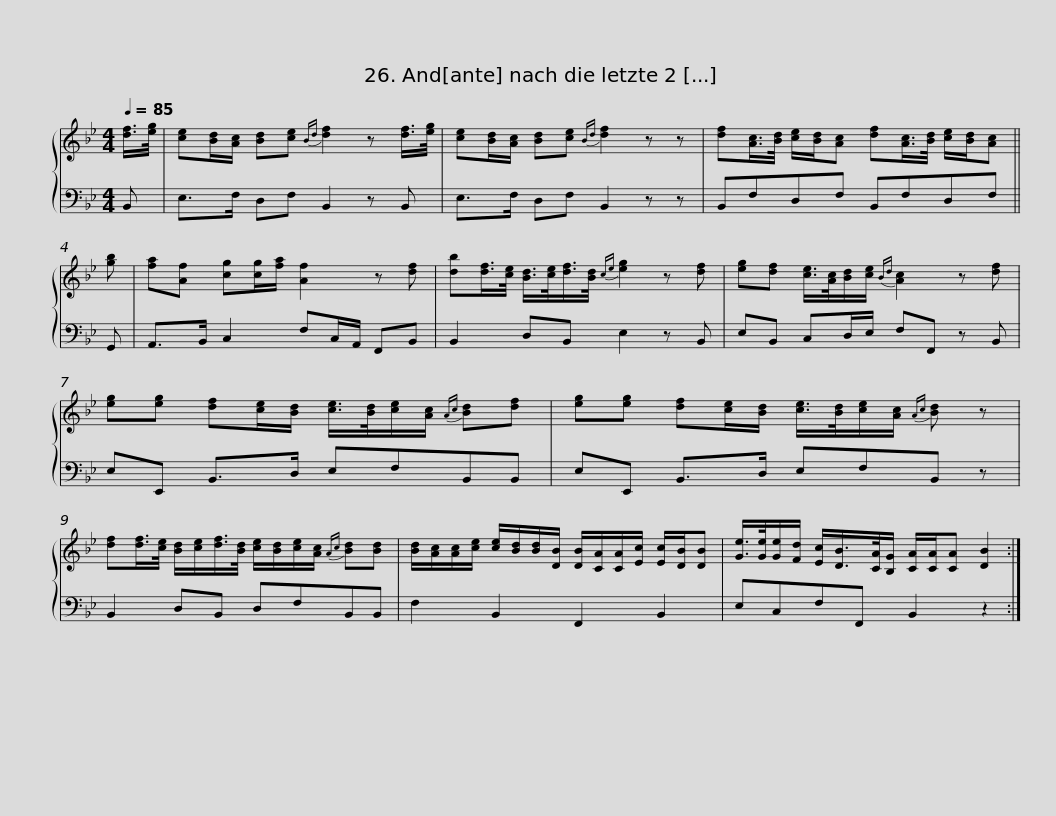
X:1
%%score { 1 | 2 }
L:1/8
Q:1/4=85
M:4/4
I:linebreak $
K:Bb
V:1 treble
V:2 bass
V:1
 [df]/>[eg]/ | [ce][Bd]/[Ac]/ [Bd][ce]{Bd} [df]2 z [df]/>[eg]/ | [ce][Bd]/[Ac]/ [Bd][ce]{Bd} [df]2 z z | [df][Ac]/>[Bd]/ [ce]/[Bd]/[Ac] [df][Ac]/>[Bd]/ [ce]/[Bd]/[Ac] || [gb] |$ %5
 [fa][Af] [cg][cg]/[fa]/ [Af]2 z [df] | [db][df]/>[ce]/ [Bd]/>[ce]/[df]/>[Bd]/{ce} [eg]2 z [df] | [eg][df] [ce]/>[Ac]/[Bd]/[ce]/{Bd} [Ac]2 z [df] |$ [eg][eg] [df][ce]/[Bd]/ [ce]/>[Bd]/[ce]/[Ac]/{Ac} [Bd][df] | [eg][eg] [df][ce]/[Bd]/ [ce]/>[Bd]/[ce]/[Ac]/{Ac} [Bd] z | %10
 [df][df]/>[ce]/ [Bd]/[ce]/[df]/>[Bd]/ [ce]/[Bd]/[ce]/[Ac]/{Ac} [Bd][Bd] |$ [Bd]/[Ac]/[Ac]/[ce]/ [ce]/[Bd]/[Bd]/[DB]/ [DB]/[CA]/[CA]/[Ec]/ [Ec]/[DB]/[DB] | [Ge]/>[Ge]/[Ge]/[Fd]/ [Ec]/[DB]/>[CA]/[B,G]/ [CA]/[CA]/[CA] [DB]2 :| %13
V:2
 B,, | E,>F, D,F, B,,2 z B,, | E,>F, D,F, B,,2 z z | B,,F,D,F, B,,F,D,F, || G,, |$ %5
 A,,>B,, C,2 F,C,/A,,/ F,,B,, | B,,2 D,B,, E,2 z B,, | E,B,, C,D,/E,/ F,F,, z B,, |$ E,E,, B,,>D, E,F,B,,B,, | E,E,, B,,>D, E,F,B,, z | %10
 B,,2 D,B,, D,F,B,,B,, |$ F,2 B,,2 F,,2 B,,2 | E,C,F,F,, B,,2 z2 :| %13
